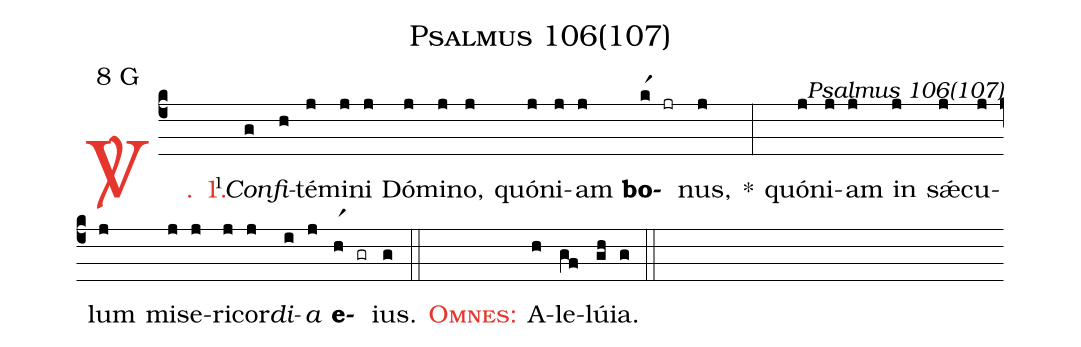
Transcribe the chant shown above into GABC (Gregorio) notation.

name: Psalmus 106(107);
mode: 8;
mode-differentia: G;
commentary: Psalmus 106(107);
%%
(c4)

<c><sp>V/</sp>. 1.</c>() <v>\VSup{1}</v><i>Con</i>(g)<i>fi</i>(h)té(j)mi(j)ni(j) Dó(j)mi(j)no,(j) quón(j)i(j)am(j) <b>bo</b>(kr1)(jr)nus,(j) *(:) quón(j)i(j)am(j) in(j) s<sp>'ae</sp>(j)cu(j)lum(j) mi(j)se(j)ri(j)cor(j)<i>di</i>(i)<i>a</i>(j) <b>e</b>(hr1)(gr)ius.(g)

(::)

<nlba><c><sc>Omnes</sc>:</c>() A</nlba>(h)le(gf)lú(gh)ia.(g)

(::)
